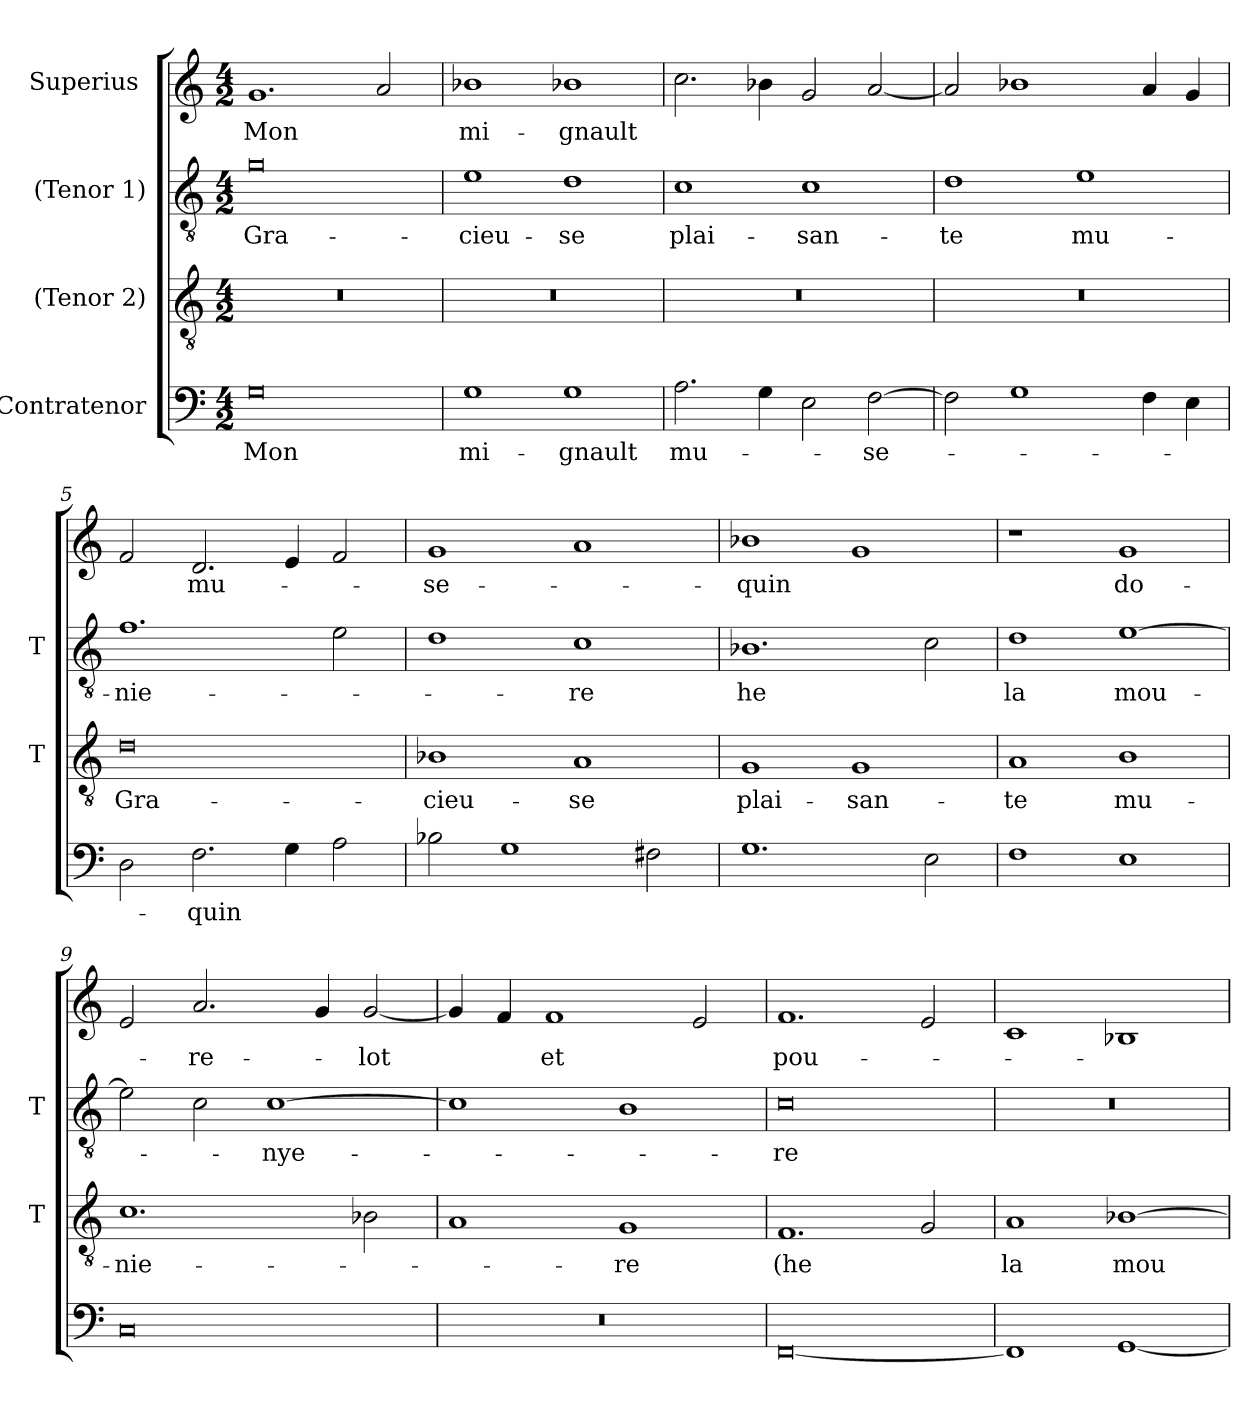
**kern	**text	**kern	**text	**kern	**text	**kern	**text
*part4	*part4	*part3	*part3	*part2	*part2	*part1	*part1
*staff4	*staff4	*staff3	*staff3	*staff2	*staff2	*staff1	*staff1
*I"Contratenor	*	*I"(Tenor 2)	*	*I"(Tenor 1)	*	*I"Superius 	*
*	*	*I'T	*	*I'T	*	*	*
*clefF4	*	*clefGv2	*	*clefGv2	*	*clefG2	*
*M4/2	*	*M4/2	*	*M4/2	*	*M4/2	*
=1	=1	=1	=1	=1	=1	=1	=1
0G	-Mon	0r	.	0g	Gra-	1.g	-Mon
.	.	.	.	.	.	2a	.
=2	=2	=2	=2	=2	=2	=2	=2
1G	mi-	0r	.	1e	-cieu-	1b-X	mi-
1G	-gnault	.	.	1d	-se	1b-X	-gnault
=3	=3	=3	=3	=3	=3	=3	=3
2.A	mu-	0r	.	1c	plai-	2.cc	.
4G	.	.	.	.	.	4b-X	.
2E	.	.	.	1c	-san-	2g	.
[2F	-se-	.	.	.	.	[2a	.
=4	=4	=4	=4	=4	=4	=4	=4
2F]	.	0r	.	1d	-te	2a]	.
1G	.	.	.	.	.	1b-X	.
.	.	.	.	1e	mu-	.	.
4F	.	.	.	.	.	4a	.
4E	.	.	.	.	.	4g	.
=5	=5	=5	=5	=5	=5	=5	=5
2D	.	0d	Gra-	1.f	-nie-	2f	.
2.F	-quin	.	.	.	.	2.d	mu-
4G	.	.	.	.	.	4e	.
2A	.	.	.	2e	.	2f	.
=6	=6	=6	=6	=6	=6	=6	=6
2B-X	.	1B-X	-cieu-	1d	.	1g	-se-
1G	.	.	.	.	.	.	.
.	.	1A	-se	1c	-re	1a	.
2F#X	.	.	.	.	.	.	.
=7	=7	=7	=7	=7	=7	=7	=7
1.G	.	1G	plai-	1.B-X	-he	1b-X	-quin
.	.	1G	-san-	.	.	1g	.
2E	.	.	.	2c	.	.	.
=8	=8	=8	=8	=8	=8	=8	=8
1F	.	1A	-te	1d	-la	1r	.
1E	.	1B	mu-	[1e	mou-	1g	do-
=9	=9	=9	=9	=9	=9	=9	=9
0C	.	1.c	-nie-	2e]	.	2e	.
.	.	.	.	2c	.	2.a	-re-
.	.	.	.	[1c	-nye-	.	.
.	.	.	.	.	.	4g	.
.	.	2B-X	.	.	.	[2g	-lot
=10	=10	=10	=10	=10	=10	=10	=10
0r	.	1A	.	1c]	.	4g]	.
.	.	.	.	.	.	4f	.
.	.	.	.	.	.	1f	-et
.	.	1G	-re	1B	.	.	.
.	.	.	.	.	.	2e	.
=11	=11	=11	=11	=11	=11	=11	=11
[0FF	.	1.F	-(he	0c	-re	1.f	pou-
.	.	2G	.	.	.	2e	.
=12	=12	=12	=12	=12	=12	=12	=12
1FF]	.	1A	-la	0r	.	1c	.
[1GG	.	[1B-X	mou-	.	.	1B-X	.
=	=	=	=	=	=	=	=
*-	*-	*-	*-	*-	*-	*-	*-
